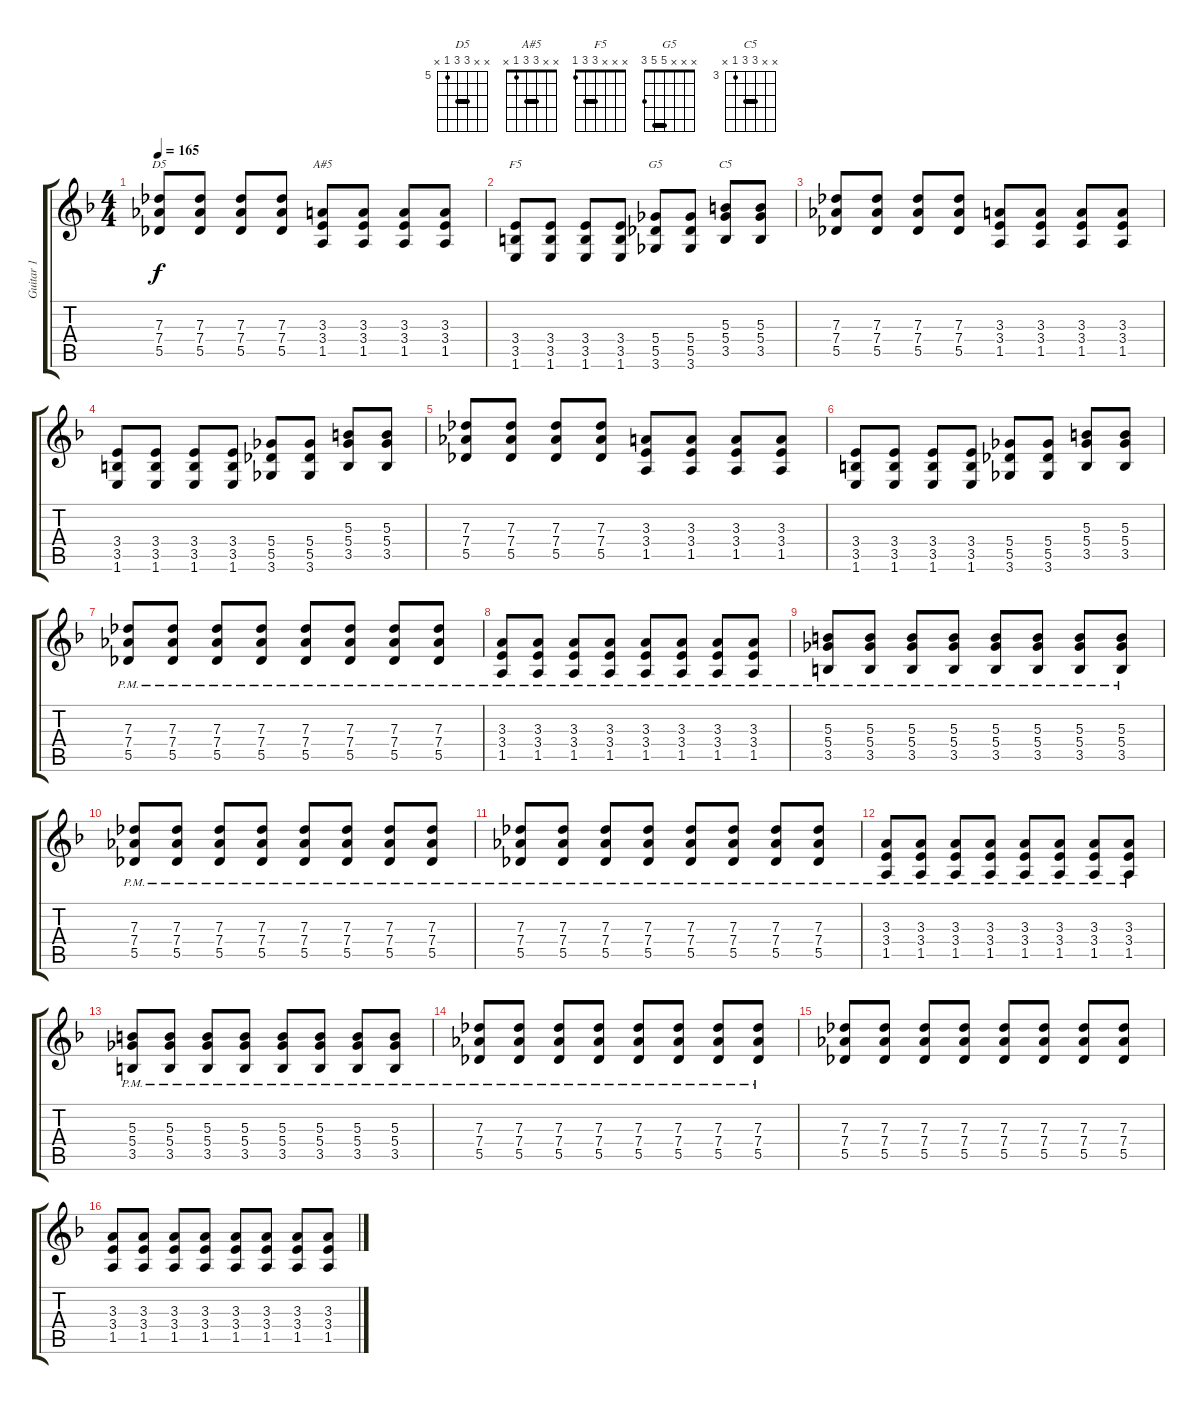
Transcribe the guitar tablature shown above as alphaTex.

\track ("Guitar 1" "Guitar 1") {instrument distortionguitar}
\staff {score tabs}
\tuning (Eb4 Bb3 Gb3 Db3 Ab2 Eb2) {hide}
\chord ("D5" x x 7 7 5 x) {firstfret 5 barre 7}
\chord ("A#5" x x 3 3 1 x) {barre 3}
\chord ("F5" x x x 3 3 1) {barre 3}
\chord ("G5" x x x 5 5 3) {barre 5}
\chord ("C5" x x 5 5 3 x) {firstfret 3 barre 5}
\ts (4 4)
\tempo 165
\clef g2
\ks f
(7.3 7.4 5.5).8{ch "D5" dy f} (7.3 7.4 5.5).8 (7.3 7.4 5.5).8 (7.3 7.4 5.5).8 (3.3 3.4 1.5).8{ch "A#5"} (3.3 3.4 1.5).8 (3.3 3.4 1.5).8 (3.3 3.4 1.5).8 |
(3.4 3.5 1.6).8{ch "F5"} (3.4 3.5 1.6).8 (3.4 3.5 1.6).8 (3.4 3.5 1.6).8 (5.4 5.5 3.6).8{ch "G5"} (5.4 5.5 3.6).8 (5.3 5.4 3.5).8{ch "C5"} (5.3 5.4 3.5).8 |
(7.3 7.4 5.5).8 (7.3 7.4 5.5).8 (7.3 7.4 5.5).8 (7.3 7.4 5.5).8 (3.3 3.4 1.5).8 (3.3 3.4 1.5).8 (3.3 3.4 1.5).8 (3.3 3.4 1.5).8 |
(3.4 3.5 1.6).8 (3.4 3.5 1.6).8 (3.4 3.5 1.6).8 (3.4 3.5 1.6).8 (5.4 5.5 3.6).8 (5.4 5.5 3.6).8 (5.3 5.4 3.5).8 (5.3 5.4 3.5).8 |
(7.3 7.4 5.5).8 (7.3 7.4 5.5).8 (7.3 7.4 5.5).8 (7.3 7.4 5.5).8 (3.3 3.4 1.5).8 (3.3 3.4 1.5).8 (3.3 3.4 1.5).8 (3.3 3.4 1.5).8 |
(3.4 3.5 1.6).8 (3.4 3.5 1.6).8 (3.4 3.5 1.6).8 (3.4 3.5 1.6).8 (5.4 5.5 3.6).8 (5.4 5.5 3.6).8 (5.3 5.4 3.5).8 (5.3 5.4 3.5).8 |
(7.3{pm} 7.4{pm} 5.5{pm}).8 (7.3{pm} 7.4{pm} 5.5{pm}).8 (7.3{pm} 7.4{pm} 5.5{pm}).8 (7.3{pm} 7.4{pm} 5.5{pm}).8 (7.3{pm} 7.4{pm} 5.5{pm}).8 (7.3{pm} 7.4{pm} 5.5{pm}).8 (7.3{pm} 7.4{pm} 5.5{pm}).8 (7.3{pm} 7.4{pm} 5.5{pm}).8 |
(3.3{pm} 3.4{pm} 1.5{pm}).8 (3.3{pm} 3.4{pm} 1.5{pm}).8 (3.3{pm} 3.4{pm} 1.5{pm}).8 (3.3{pm} 3.4{pm} 1.5{pm}).8 (3.3{pm} 3.4{pm} 1.5{pm}).8 (3.3{pm} 3.4{pm} 1.5{pm}).8 (3.3{pm} 3.4{pm} 1.5{pm}).8 (3.3{pm} 3.4{pm} 1.5{pm}).8 |
(5.3{pm} 5.4{pm} 3.5{pm}).8 (5.3{pm} 5.4{pm} 3.5{pm}).8 (5.3{pm} 5.4{pm} 3.5{pm}).8 (5.3{pm} 5.4{pm} 3.5{pm}).8 (5.3{pm} 5.4{pm} 3.5{pm}).8 (5.3{pm} 5.4{pm} 3.5{pm}).8 (5.3{pm} 5.4{pm} 3.5{pm}).8 (5.3{pm} 5.4{pm} 3.5{pm}).8 |
(7.3{pm} 7.4{pm} 5.5{pm}).8 (7.3{pm} 7.4{pm} 5.5{pm}).8 (7.3{pm} 7.4{pm} 5.5{pm}).8 (7.3{pm} 7.4{pm} 5.5{pm}).8 (7.3{pm} 7.4{pm} 5.5{pm}).8 (7.3{pm} 7.4{pm} 5.5{pm}).8 (7.3{pm} 7.4{pm} 5.5{pm}).8 (7.3{pm} 7.4{pm} 5.5{pm}).8 |
(7.3{pm} 7.4{pm} 5.5{pm}).8 (7.3{pm} 7.4{pm} 5.5{pm}).8 (7.3{pm} 7.4{pm} 5.5{pm}).8 (7.3{pm} 7.4{pm} 5.5{pm}).8 (7.3{pm} 7.4{pm} 5.5{pm}).8 (7.3{pm} 7.4{pm} 5.5{pm}).8 (7.3{pm} 7.4{pm} 5.5{pm}).8 (7.3{pm} 7.4{pm} 5.5{pm}).8 |
(3.3{pm} 3.4{pm} 1.5{pm}).8 (3.3{pm} 3.4{pm} 1.5{pm}).8 (3.3{pm} 3.4{pm} 1.5{pm}).8 (3.3{pm} 3.4{pm} 1.5{pm}).8 (3.3{pm} 3.4{pm} 1.5{pm}).8 (3.3{pm} 3.4{pm} 1.5{pm}).8 (3.3{pm} 3.4{pm} 1.5{pm}).8 (3.3{pm} 3.4{pm} 1.5{pm}).8 |
(5.3{pm} 5.4{pm} 3.5{pm}).8 (5.3{pm} 5.4{pm} 3.5{pm}).8 (5.3{pm} 5.4{pm} 3.5{pm}).8 (5.3{pm} 5.4{pm} 3.5{pm}).8 (5.3{pm} 5.4{pm} 3.5{pm}).8 (5.3{pm} 5.4{pm} 3.5{pm}).8 (5.3{pm} 5.4{pm} 3.5{pm}).8 (5.3{pm} 5.4{pm} 3.5{pm}).8 |
(7.3{pm} 7.4{pm} 5.5{pm}).8 (7.3{pm} 7.4{pm} 5.5{pm}).8 (7.3{pm} 7.4{pm} 5.5{pm}).8 (7.3{pm} 7.4{pm} 5.5{pm}).8 (7.3{pm} 7.4{pm} 5.5{pm}).8 (7.3{pm} 7.4{pm} 5.5{pm}).8 (7.3{pm} 7.4{pm} 5.5{pm}).8 (7.3{pm} 7.4{pm} 5.5{pm}).8 |
(7.3 7.4 5.5).8 (7.3 7.4 5.5).8 (7.3 7.4 5.5).8 (7.3 7.4 5.5).8 (7.3 7.4 5.5).8 (7.3 7.4 5.5).8 (7.3 7.4 5.5).8 (7.3 7.4 5.5).8 |
(3.3 3.4 1.5).8 (3.3 3.4 1.5).8 (3.3 3.4 1.5).8 (3.3 3.4 1.5).8 (3.3 3.4 1.5).8 (3.3 3.4 1.5).8 (3.3 3.4 1.5).8 (3.3 3.4 1.5).8
